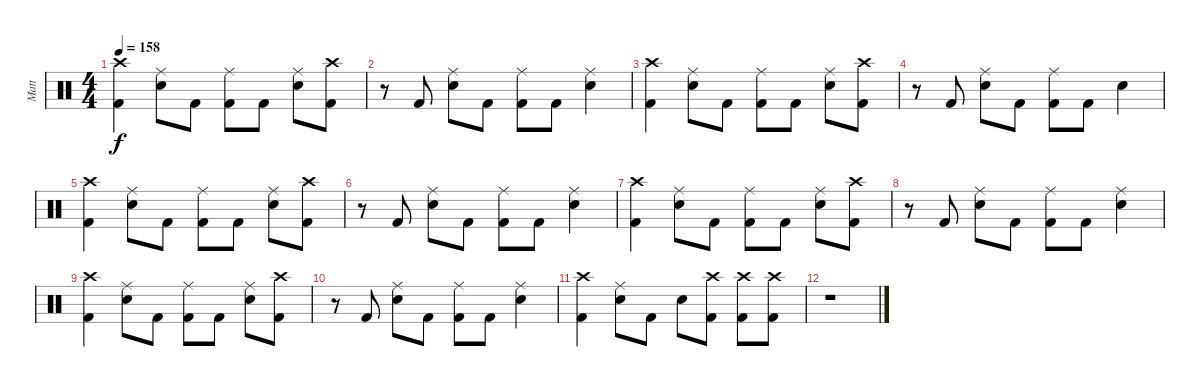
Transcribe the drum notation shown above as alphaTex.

\track ("Matt" "Matt") {instrument percussion}
\staff {score}
\articulation defaults
\ts (4 4)
\tempo 158
\clef neutral
\ks c
("Crash high (hit)" "Kick (hit) 2").4{dy f} ("Ride (middle)" "Electric Snare (hit)").8 "Kick (hit) 2".8 ("Ride (middle)" "Kick (hit) 2").8 "Kick (hit) 2".8 ("Ride (middle)" "Electric Snare (hit)").8 ("Crash high (hit)" "Kick (hit) 2").8 |
r.8 "Kick (hit) 2".8 ("Ride (middle)" "Electric Snare (hit)").8 "Kick (hit) 2".8 ("Ride (middle)" "Kick (hit) 2").8 "Kick (hit) 2".8 ("Ride (middle)" "Electric Snare (hit)").4 |
("Crash high (hit)" "Kick (hit) 2").4 ("Ride (middle)" "Electric Snare (hit)").8 "Kick (hit) 2".8 ("Ride (middle)" "Kick (hit) 2").8 "Kick (hit) 2".8 ("Ride (middle)" "Electric Snare (hit)").8 ("Crash high (hit)" "Kick (hit) 2").8 |
r.8 "Kick (hit) 2".8 ("Ride (middle)" "Electric Snare (hit)").8 "Kick (hit) 2".8 ("Ride (middle)" "Kick (hit) 2").8 "Kick (hit) 2".8 "Electric Snare (hit)".4 |
("Crash high (hit)" "Kick (hit) 2").4 ("Ride (middle)" "Electric Snare (hit)").8 "Kick (hit) 2".8 ("Ride (middle)" "Kick (hit) 2").8 "Kick (hit) 2".8 ("Ride (middle)" "Electric Snare (hit)").8 ("Crash high (hit)" "Kick (hit) 2").8 |
r.8 "Kick (hit) 2".8 ("Ride (middle)" "Electric Snare (hit)").8 "Kick (hit) 2".8 ("Ride (middle)" "Kick (hit) 2").8 "Kick (hit) 2".8 ("Ride (middle)" "Electric Snare (hit)").4 |
("Crash high (hit)" "Kick (hit) 2").4 ("Ride (middle)" "Electric Snare (hit)").8 "Kick (hit) 2".8 ("Ride (middle)" "Kick (hit) 2").8 "Kick (hit) 2".8 ("Ride (middle)" "Electric Snare (hit)").8 ("Crash high (hit)" "Kick (hit) 2").8 |
r.8 "Kick (hit) 2".8 ("Ride (middle)" "Electric Snare (hit)").8 "Kick (hit) 2".8 ("Ride (middle)" "Kick (hit) 2").8 "Kick (hit) 2".8 ("Ride (middle)" "Electric Snare (hit)").4 |
("Crash high (hit)" "Kick (hit) 2").4 ("Ride (middle)" "Electric Snare (hit)").8 "Kick (hit) 2".8 ("Ride (middle)" "Kick (hit) 2").8 "Kick (hit) 2".8 ("Ride (middle)" "Electric Snare (hit)").8 ("Crash high (hit)" "Kick (hit) 2").8 |
r.8 "Kick (hit) 2".8 ("Ride (middle)" "Electric Snare (hit)").8 "Kick (hit) 2".8 ("Ride (middle)" "Kick (hit) 2").8 "Kick (hit) 2".8 ("Ride (middle)" "Electric Snare (hit)").4 |
("Crash high (hit)" "Kick (hit) 2").4 ("Ride (middle)" "Electric Snare (hit)").8 "Kick (hit) 2".8 "Electric Snare (hit)".8 ("Crash high (hit)" "Kick (hit) 2").8 ("Crash high (hit)" "Kick (hit) 2").8 ("Crash high (hit)" "Kick (hit) 2").8 |
r.1
